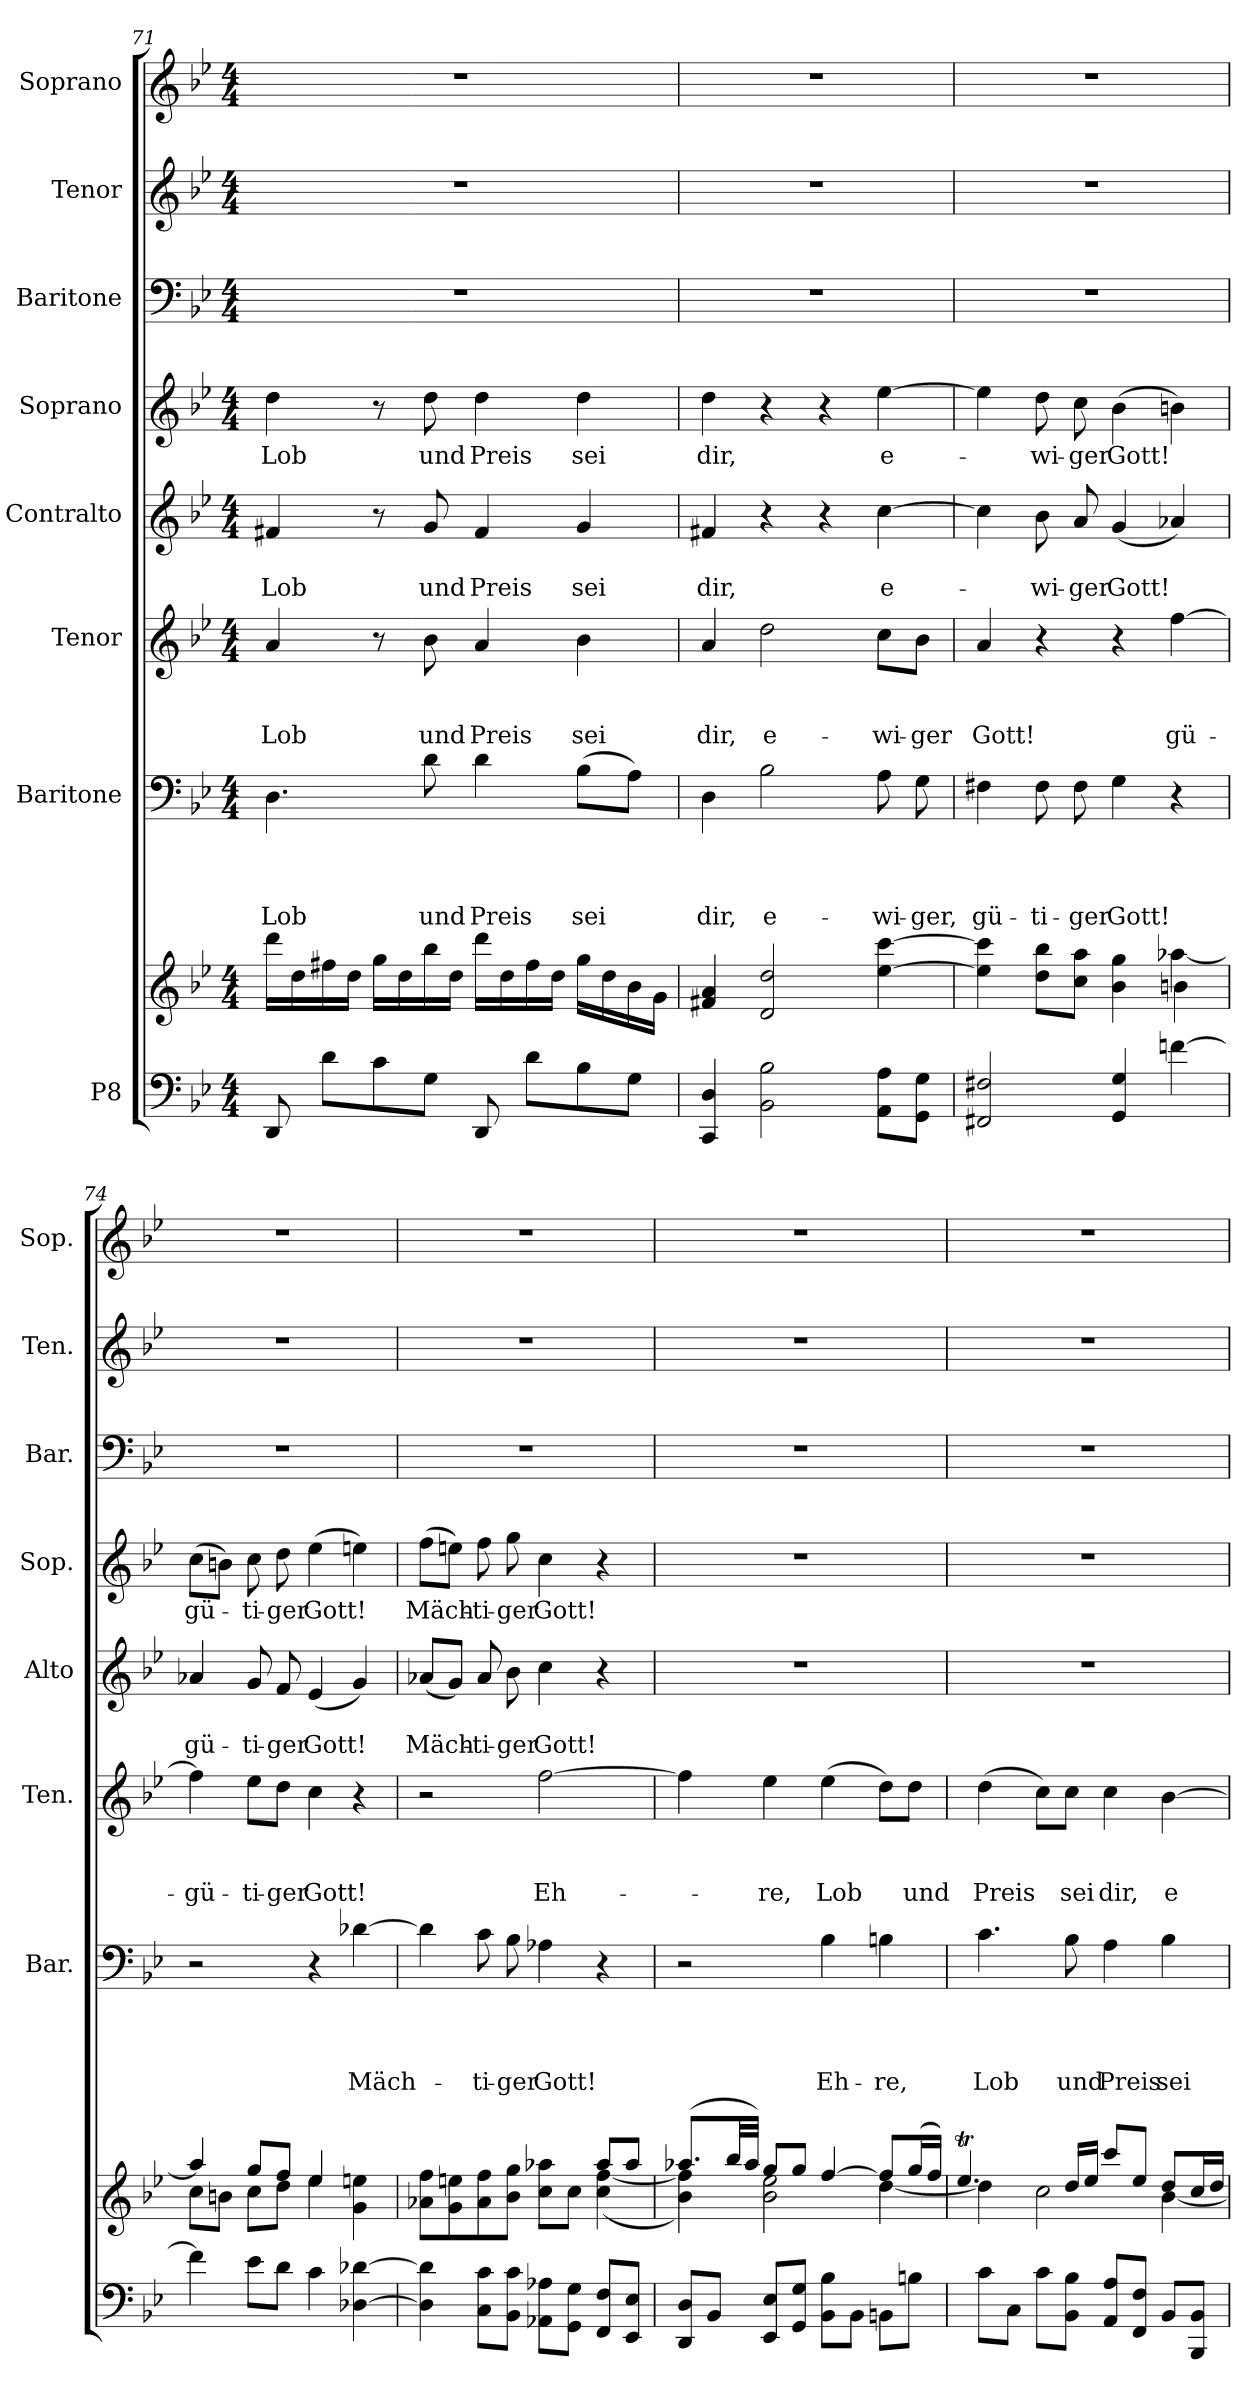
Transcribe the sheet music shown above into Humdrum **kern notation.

**kern	**kern	**kern	**text	**text	**text	**text	**kern	**text	**text	**text	**kern	**text	**text	**kern	**text	**kern	**kern	**kern
*part8	*part8	*part7	*part7	*part7	*part7	*part7	*part6	*part6	*part6	*part6	*part5	*part5	*part5	*part4	*part4	*part3	*part2	*part1
*staff9	*staff8	*staff7	*staff7	*staff7	*staff7	*staff7	*staff6	*staff6	*staff6	*staff6	*staff5	*staff5	*staff5	*staff4	*staff4	*staff3	*staff2	*staff1
*I"P8	*	*I"Baritone	*	*	*	*	*I"Tenor	*	*	*	*I"Contralto	*	*	*I"Soprano	*	*I"Baritone	*I"Tenor	*I"Soprano
*	*	*I'Bar.	*	*	*	*	*I'Ten.	*	*	*	*I'Alto	*	*	*I'Sop.	*	*I'Bar.	*I'Ten.	*I'Sop.
!!LO:PB:g=z
*clefF4	*clefG2	*clefF4	*	*	*	*	*clefG2	*	*	*	*clefG2	*	*	*clefG2	*	*clefF4	*clefG2	*clefG2
*	*	*	*	*	*	*	*ITrd7c12	*	*	*	*	*	*	*	*	*	*ITrd7c12	*
*k[b-e-]	*k[b-e-]	*k[b-e-]	*	*	*	*	*k[b-e-]	*	*	*	*k[b-e-]	*	*	*k[b-e-]	*	*k[b-e-]	*k[b-e-]	*k[b-e-]
*B-:	*B-:	*B-:	*	*	*	*	*B-:	*	*	*	*B-:	*	*	*B-:	*	*B-:	*B-:	*B-:
*M4/4	*M4/4	*M4/4	*	*	*	*	*M4/4	*	*	*	*M4/4	*	*	*M4/4	*	*M4/4	*M4/4	*M4/4
=71	=71	=71	=71	=71	=71	=71	=71	=71	=71	=71	=71	=71	=71	=71	=71	=71	=71	=71
*^	*^	*	*	*	*	*	*	*	*	*	*	*	*	*	*	*	*	*
*	*	*	*^	*	*	*	*	*	*	*	*	*	*	*	*	*	*	*	*	*
!	!	!	!	!	!	!	!	!	!LO:LY:b	!	!	!	!LO:LY:b	!	!	!LO:LY:b	!	!LO:LY:b	!	!	!
8DD/	1ryy	1ryy	1ryy	16ddd\LL	4.D\	.	.	.	Lob	4A/	.	.	Lob	4f#X/	.	Lob	4dd\	Lob	1r	1r	1r
.	.	.	.	16dd\	.	.	.	.	.	.	.	.	.	.	.	.	.	.	.	.	.
8d\L	.	.	.	16ff#X\	.	.	.	.	.	.	.	.	.	.	.	.	.	.	.	.	.
.	.	.	.	16dd\JJ	.	.	.	.	.	.	.	.	.	.	.	.	.	.	.	.	.
8c\	.	.	.	16gg\LL	.	.	.	.	.	8r	.	.	.	8r	.	.	8r	.	.	.	.
.	.	.	.	16dd\	.	.	.	.	.	.	.	.	.	.	.	.	.	.	.	.	.
!	!	!	!	!	!	!	!	!	!LO:LY:b	!	!	!	!LO:LY:b	!	!	!LO:LY:b	!	!LO:LY:b	!	!	!
8G\J	.	.	.	16bb-\	8d\	.	.	.	und	8B-\	.	.	und	8g/	.	und	8dd\	und	.	.	.
.	.	.	.	16dd\JJ	.	.	.	.	.	.	.	.	.	.	.	.	.	.	.	.	.
!	!	!	!	!	!	!	!	!	!LO:LY:b	!	!	!	!LO:LY:b	!	!	!LO:LY:b	!	!LO:LY:b	!	!	!
8DD/	.	.	.	16ddd\LL	4d\	.	.	.	Preis	4A/	.	.	Preis	4f#/	.	Preis	4dd\	Preis	.	.	.
.	.	.	.	16dd\	.	.	.	.	.	.	.	.	.	.	.	.	.	.	.	.	.
8d\L	.	.	.	16ff#\	.	.	.	.	.	.	.	.	.	.	.	.	.	.	.	.	.
.	.	.	.	16dd\JJ	.	.	.	.	.	.	.	.	.	.	.	.	.	.	.	.	.
!	!	!	!	!	!	!	!	!	!LO:LY:b	!	!	!	!LO:LY:b	!	!	!LO:LY:b	!	!LO:LY:b	!	!	!
8B-\	.	.	.	16gg\LL	(>8B-\L	.	.	.	sei	4B-\	.	.	sei	4g/	.	sei	4dd\	sei	.	.	.
.	.	.	.	16dd\	.	.	.	.	.	.	.	.	.	.	.	.	.	.	.	.	.
8G\J	.	.	.	16b-\	8A\J)	.	.	.	.	.	.	.	.	.	.	.	.	.	.	.	.
.	.	.	.	16g\JJ	.	.	.	.	.	.	.	.	.	.	.	.	.	.	.	.	.
=72	=72	=72	=72	=72	=72	=72	=72	=72	=72	=72	=72	=72	=72	=72	=72	=72	=72	=72	=72	=72	=72
!	!	!	!	!	!	!	!	!	!LO:LY:b	!	!	!	!LO:LY:b	!	!	!LO:LY:b	!	!LO:LY:b	!	!	!
4CC/ 4D/	1ryy	1ryy	1ryy	4f#X/ 4a/	4D\	.	.	.	dir,	4A/	.	.	dir,	4f#X/	.	dir,	4dd\	dir,	1r	1r	1r
!	!	!	!	!	!	!	!	!	!LO:LY:b	!	!	!	!LO:LY:b	!	!	!	!	!	!	!	!
2BB-\ 2B-\	.	.	.	2d/ 2dd/	2B-\	.	.	.	e-	2d\	.	.	e-	4r	.	.	4r	.	.	.	.
.	.	.	.	.	.	.	.	.	.	.	.	.	.	4r	.	.	4r	.	.	.	.
!	!	!	!	!	!	!	!	!	!LO:LY:b	!	!	!	!LO:LY:b	!	!	!LO:LY:b	!	!LO:LY:b	!	!	!
8AA\ 8A\L	.	.	.	[<4ee-\ [>4ccc\	8A\	.	.	.	-wi-	8c\L	.	.	-wi-	[>4cc\	.	e-	[>4ee-\	e-	.	.	.
!	!	!	!	!	!	!	!	!	!LO:LY:b	!	!	!	!LO:LY:b	!	!	!	!	!	!	!	!
8GG\ 8G\J	.	.	.	.	8G\	.	.	.	-ger,	8B-\J	.	.	-ger	.	.	.	.	.	.	.	.
=73	=73	=73	=73	=73	=73	=73	=73	=73	=73	=73	=73	=73	=73	=73	=73	=73	=73	=73	=73	=73	=73
!	!	!	!	!	!	!	!	!	!LO:LY:b	!	!	!	!LO:LY:b	!	!	!	!	!	!	!	!
2FF#X/ 2F#X/	1ryy	1ryy	2.ryy	4ee-\] 4ccc\]	4F#X\	.	.	.	gü-	4A/	.	.	Gott!	4cc\]	.	.	4ee-\]	.	1r	1r	1r
!	!	!	!	!	!	!	!	!	!LO:LY:b	!	!	!	!	!	!	!LO:LY:b	!	!LO:LY:b	!	!	!
.	.	.	.	8dd\ 8bb-\L	8F#\	.	.	.	-ti-	4r	.	.	.	8b-\	.	-wi-	8dd\	-wi-	.	.	.
!	!	!	!	!	!	!	!	!	!LO:LY:b	!	!	!	!	!	!	!LO:LY:b	!	!LO:LY:b	!	!	!
.	.	.	.	8cc\ 8aa\J	8F#\	.	.	.	-ger	.	.	.	.	8a/	.	-ger	8cc\	-ger	.	.	.
!	!	!	!	!	!	!	!	!	!LO:LY:b	!	!	!	!	!	!	!LO:LY:b	!	!LO:LY:b	!	!	!
4GG/ 4G/	.	.	.	4b-\ 4gg\	4G\	.	.	.	Gott!	4r	.	.	.	(<4g/	.	Gott!	(>4b-\	Gott!	.	.	.
!	!	!	!	!	!	!	!	!	!	!	!	!	!LO:LY:b	!	!	!	!	!	!	!	!
[>4fni\	.	.	[>4aa-X\	4bn\	4r	.	.	.	.	[>4f\	.	.	gü-	4a-X/)	.	.	4bn\)	.	.	.	.
!!LO:PB:g=z
=74	=74	=74	=74	=74	=74	=74	=74	=74	=74	=74	=74	=74	=74	=74	=74	=74	=74	=74	=74	=74	=74
!	!	!	!	!	!	!	!	!	!	!	!	!	!LO:LY:b	!	!	!LO:LY:b	!	!LO:LY:b	!	!	!
4f\]	1ryy	1ryy	4aa-/]	8cc\L	2r	.	.	.	.	4f\]	.	.	-gü-	4a-X/	.	gü-	(>8cc\L	gü-	1r	1r	1r
.	.	.	.	8bn\J	.	.	.	.	.	.	.	.	.	.	.	.	8bn\J)	.	.	.	.
!	!	!	!	!	!	!	!	!	!	!	!	!	!LO:LY:b	!	!	!LO:LY:b	!	!LO:LY:b	!	!	!
8e-\L	.	.	8gg/L	8cc\L	.	.	.	.	.	8e-\L	.	.	-ti-	8g/	.	-ti-	8cc\	-ti-	.	.	.
!	!	!	!	!	!	!	!	!	!	!	!	!	!LO:LY:b	!	!	!LO:LY:b	!	!LO:LY:b	!	!	!
8d\J	.	.	8ff/J	8dd\J	.	.	.	.	.	8d\J	.	.	-ger	8f/	.	-ger	8dd\	-ger	.	.	.
!	!	!	!	!	!	!	!	!	!	!	!	!	!LO:LY:b	!	!	!LO:LY:b	!	!LO:LY:b	!	!	!
4c\	.	.	4ee-/	4ee-\	4r	.	.	.	.	4c\	.	.	Gott!	(<4e-/	.	Gott!	(>4ee-\	Gott!	.	.	.
!	!	!	!	!	!	!	!	!	!LO:LY:b	!	!	!	!	!	!	!	!	!	!	!	!
[<4D-X\ [>4d-X\	.	.	4ryy	4g\ 4een\	[>4d-X\	.	.	.	Mäch-	4r	.	.	.	4g/)	.	.	4een\)	.	.	.	.
=75	=75	=75	=75	=75	=75	=75	=75	=75	=75	=75	=75	=75	=75	=75	=75	=75	=75	=75	=75	=75	=75
!	!	!	!	!	!	!	!	!	!	!	!	!	!	!	!	!LO:LY:b	!	!LO:LY:b	!	!	!
4D-\] 4d-\]	1ryy	1ryy	2.ryy	8a-X\ 8ff\L	4d-\]	.	.	.	.	2r	.	.	.	(<8a-X/L	.	Mäch-	(>8ff\L	Mäch-	1r	1r	1r
.	.	.	.	8g\ 8een\	.	.	.	.	.	.	.	.	.	8g/J)	.	.	8een\J)	.	.	.	.
!	!	!	!	!	!	!	!	!	!LO:LY:b	!	!	!	!	!	!	!LO:LY:b	!	!LO:LY:b	!	!	!
8C\ 8c\L	.	.	.	8a-\ 8ff\	8c\	.	.	.	-ti-	.	.	.	.	8a-/	.	-ti-	8ff\	-ti-	.	.	.
!	!	!	!	!	!	!	!	!	!LO:LY:b	!	!	!	!	!	!	!LO:LY:b	!	!LO:LY:b	!	!	!
8BB-\ 8c\J	.	.	.	8b-\ 8gg\J	8B-\	.	.	.	-ger	.	.	.	.	8b-\	.	-ger	8gg\	-ger	.	.	.
!	!	!	!	!	!	!	!	!	!LO:LY:b	!	!	!	!LO:LY:b	!	!	!LO:LY:b	!	!LO:LY:b	!	!	!
8AA-X\ 8A-X\L	.	.	.	8cc\ 8aa-X\L	4A-X\	.	.	.	Gott!	[>2f\	.	.	Eh-	4cc\	.	Gott!	4cc\	Gott!	.	.	.
8GG\ 8G\J	.	.	.	8cc\J	.	.	.	.	.	.	.	.	.	.	.	.	.	.	.	.	.
8FF/ 8F/L	.	.	(<4cc\ [>4ff\	8aa-/L	4r	.	.	.	.	.	.	.	.	4r	.	.	4r	.	.	.	.
8EE-/ 8E-/J	.	.	.	8aa-/J	.	.	.	.	.	.	.	.	.	.	.	.	.	.	.	.	.
=76	=76	=76	=76	=76	=76	=76	=76	=76	=76	=76	=76	=76	=76	=76	=76	=76	=76	=76	=76	=76	=76
8DD/ 8D/L	1ryy	1ryy	4b-\ 4ff\])	(>8.aa-X/L	2r	.	.	.	.	4f\]	.	.	.	1r	.	.	1r	.	1r	1r	1r
8BB-/J	.	.	.	.	.	.	.	.	.	.	.	.	.	.	.	.	.	.	.	.	.
.	.	.	.	32bb-/LL	.	.	.	.	.	.	.	.	.	.	.	.	.	.	.	.	.
.	.	.	.	32aa-/JJJ)	.	.	.	.	.	.	.	.	.	.	.	.	.	.	.	.	.
!	!	!	!	!	!	!	!	!	!	!	!	!	!LO:LY:b	!	!	!	!	!	!	!	!
8EE-/ 8E-/L	.	.	2b-\ 2ee-\	8gg/L	.	.	.	.	.	4e-\	.	.	-re,	.	.	.	.	.	.	.	.
8GG/ 8G/J	.	.	.	8gg/J	.	.	.	.	.	.	.	.	.	.	.	.	.	.	.	.	.
!	!	!	!	!	!	!	!	!	!LO:LY:b	!	!	!	!LO:LY:b	!	!	!	!	!	!	!	!
8BB-\ 8B-\L	.	.	.	[>4ff/	4B-\	.	.	.	Eh-	(>4e-\	.	.	Lob	.	.	.	.	.	.	.	.
8BB-\J	.	.	.	.	.	.	.	.	.	.	.	.	.	.	.	.	.	.	.	.	.
!	!	!	!	!	!	!	!	!	!LO:LY:b	!	!	!	!	!	!	!	!	!	!	!	!
8BBn\L	.	.	[<4dd\	8ff/L]	4Bn\	.	.	.	-re,	8d\L)	.	.	.	.	.	.	.	.	.	.	.
!	!	!	!	!	!	!	!	!	!	!	!	!	!LO:LY:b	!	!	!	!	!	!	!	!
8Bn\J	.	.	.	(>16gg/L	.	.	.	.	.	8d\J	.	.	und	.	.	.	.	.	.	.	.
.	.	.	.	16ff/JJ)	.	.	.	.	.	.	.	.	.	.	.	.	.	.	.	.	.
!!LO:PB:g=z
=77	=77	=77	=77	=77	=77	=77	=77	=77	=77	=77	=77	=77	=77	=77	=77	=77	=77	=77	=77	=77	=77
!	!	!	!	!	!	!	!	!	!LO:LY:b	!	!	!	!LO:LY:b	!	!	!	!	!	!	!	!
8c\L	1ryy	1ryy	4dd\]	4.ee-T/	4.c\	.	.	.	Lob	(>4d\	.	.	Preis	1r	.	.	1r	.	1r	1r	1r
8C\J	.	.	.	.	.	.	.	.	.	.	.	.	.	.	.	.	.	.	.	.	.
8c\L	.	.	2cc\	.	.	.	.	.	.	8c\L)	.	.	.	.	.	.	.	.	.	.	.
!	!	!	!	!	!	!	!	!	!LO:LY:b	!	!	!	!LO:LY:b	!	!	!	!	!	!	!	!
8BB-\ 8B-\J	.	.	.	16dd/LL	8B-\	.	.	.	und	8c\J	.	.	sei	.	.	.	.	.	.	.	.
.	.	.	.	16ee-/JJ	.	.	.	.	.	.	.	.	.	.	.	.	.	.	.	.	.
!	!	!	!	!	!	!	!	!	!LO:LY:b	!	!	!	!LO:LY:b	!	!	!	!	!	!	!	!
8AA/ 8A/L	.	.	.	8ccc/L	4A\	.	.	.	Preis	4c\	.	.	dir,	.	.	.	.	.	.	.	.
8FF/ 8F/J	.	.	.	8ee-/J	.	.	.	.	.	.	.	.	.	.	.	.	.	.	.	.	.
!	!	!	!	!	!	!	!	!	!LO:LY:b	!	!	!	!LO:LY:b	!	!	!	!	!	!	!	!
8BB-/L	.	.	[<4b-\	8dd/L	4B-\	.	.	.	sei	[>4B-\	.	.	e-	.	.	.	.	.	.	.	.
8BBB-/ 8BB-/J	.	.	.	16cc/L	.	.	.	.	.	.	.	.	.	.	.	.	.	.	.	.	.
.	.	.	.	16dd/JJ	.	.	.	.	.	.	.	.	.	.	.	.	.	.	.	.	.
*v	*v	*	*	*	*	*	*	*	*	*	*	*	*	*	*	*	*	*	*	*	*
*	*v	*v	*v	*	*	*	*	*	*	*	*	*	*	*	*	*	*	*	*	*
=	=	=	=	=	=	=	=	=	=	=	=	=	=	=	=	=	=	=
*-	*-	*-	*-	*-	*-	*-	*-	*-	*-	*-	*-	*-	*-	*-	*-	*-	*-	*-
